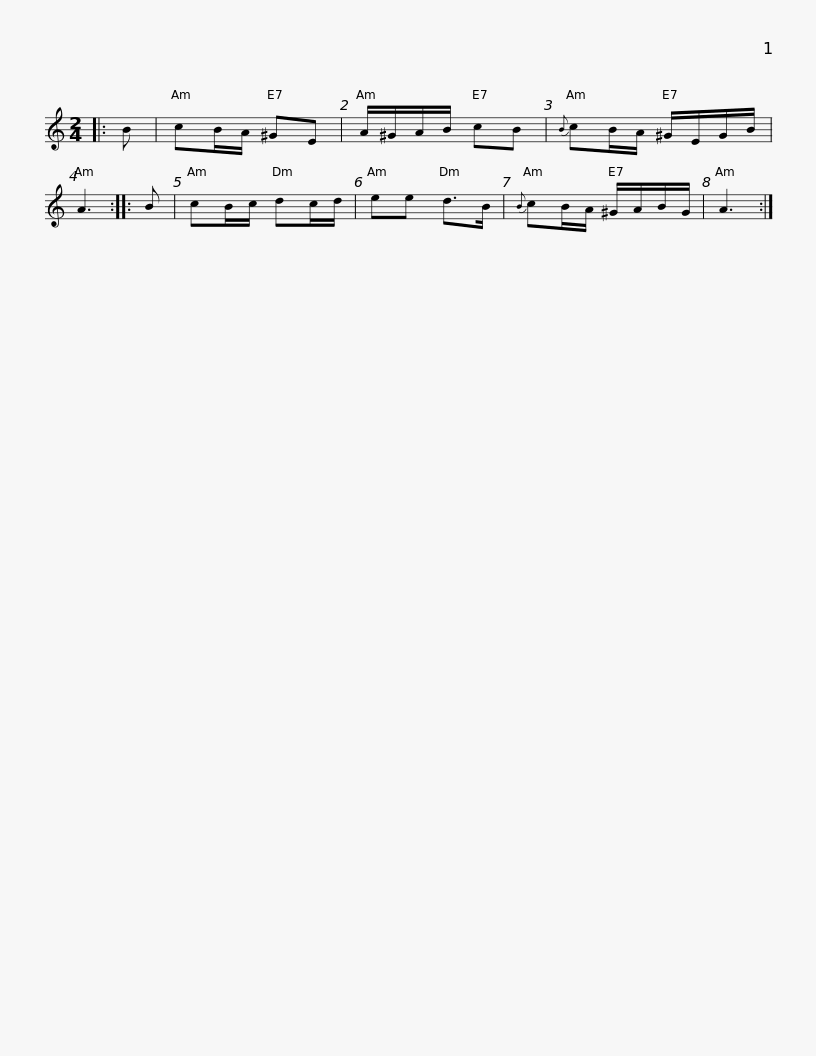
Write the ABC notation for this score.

X:1
L:1/8
M:2/4
I:linebreak $
K:C
V:1 treble
V:1
|: B | cB/A/ ^GE | A/^G/A/B/ cB |{B} cB/A/ ^G/E/G/B/ | A3 :: %5
 B | cB/c/ dc/d/ | ee d>B |${B} cB/A/ ^G/A/B/G/ | A3 :| %10
